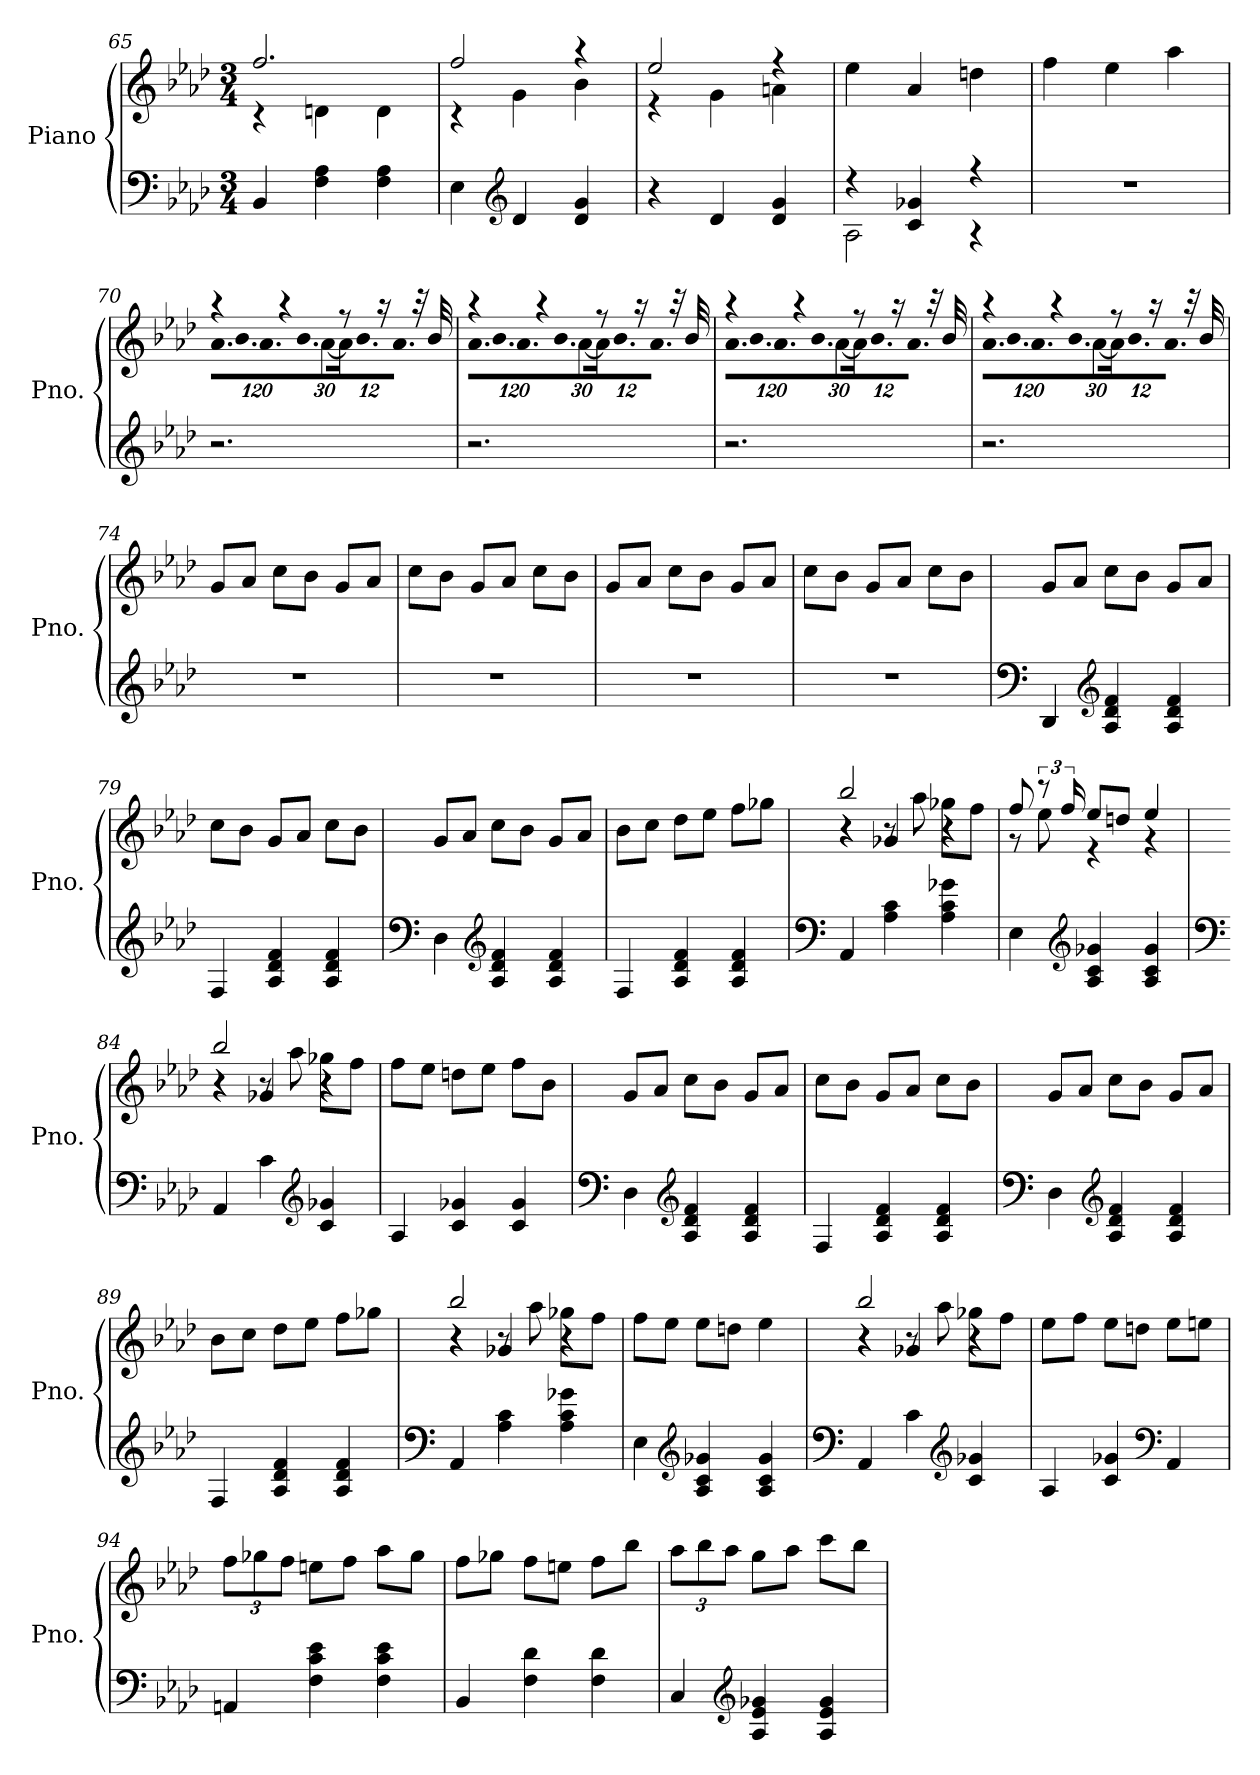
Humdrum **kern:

**kern	**kern
*part1	*part1
*staff2	*staff1
*I"Piano	*
*I'Pno.	*
*clefF4	*clefG2
*k[b-e-a-d-]	*k[b-e-a-d-]
*M3/4	*M3/4
=65	=65
*	*^
4BB-/	2.ff/	4r
4F\ 4A-\	.	4dn\
4F\ 4A-\	.	4d\
=66	=66	=66
4E-\	2ff/	4r
*clefG2	*	*
4d-/	.	4g\
4d-/ 4g/	4r	4b-\
!!LO:PB:g=z	!!
=67	=67	=67
4r	2ee-/	4r
4d-/	.	4g\
4d-/ 4g/	4r	4an\
*	*v	*v
=68	=68
*^	*
4r	2A-\	4ee-\
4c/ 4g-X/	.	4a-/
4r	4r	4ddn\
*v	*v	*
=69	=69
2.r	4ff\
.	4ee-\
.	4aa-\
=70	=70
*	*^
*	*	*Xbrackettup
!	!	!LO:N:vis=16.
2.r	4r	960%103a-\LL
!	!	!LO:N:vis=16.
.	.	960%103b-\
!	!	!LO:N:vis=16.
.	.	960%103a-\
.	4r	.
!	!	!LO:N:vis=16.
.	.	960%103b-\
.	.	[240%17a-\
.	8r	192%7a-\]
!	!	!LO:N:vis=16.
.	.	960%103b-\
.	16r	.
!	!	!LO:N:vis=16.
.	.	960%103a-\JJ
.	32r	.
.	32b-/	.
960ryy	960ryy	.
!!LO:LB:g=z	!!
=71	=71	=71
!	!	!LO:N:vis=16.
2.r	4r	960%103a-\LL
!	!	!LO:N:vis=16.
.	.	960%103b-\
!	!	!LO:N:vis=16.
.	.	960%103a-\
.	4r	.
!	!	!LO:N:vis=16.
.	.	960%103b-\
.	.	[240%17a-\
.	8r	192%7a-\]
!	!	!LO:N:vis=16.
.	.	960%103b-\
.	16r	.
!	!	!LO:N:vis=16.
.	.	960%103a-\JJ
.	32r	.
.	32b-/	.
960ryy	960ryy	.
=72	=72	=72
!	!	!LO:N:vis=16.
2.r	4r	960%103a-\LL
!	!	!LO:N:vis=16.
.	.	960%103b-\
!	!	!LO:N:vis=16.
.	.	960%103a-\
.	4r	.
!	!	!LO:N:vis=16.
.	.	960%103b-\
.	.	[240%17a-\
.	8r	192%7a-\]
!	!	!LO:N:vis=16.
.	.	960%103b-\
.	16r	.
!	!	!LO:N:vis=16.
.	.	960%103a-\JJ
.	32r	.
.	32b-/	.
960ryy	960ryy	.
!!LO:LB:g=z	!!
=73	=73	=73
!	!	!LO:N:vis=16.
2.r	4r	960%103a-\LL
!	!	!LO:N:vis=16.
.	.	960%103b-\
!	!	!LO:N:vis=16.
.	.	960%103a-\
.	4r	.
!	!	!LO:N:vis=16.
.	.	960%103b-\
.	.	[240%17a-\
.	8r	192%7a-\]
!	!	!LO:N:vis=16.
.	.	960%103b-\
.	16r	.
!	!	!LO:N:vis=16.
.	.	960%103a-\JJ
.	32r	.
.	32b-/	.
960ryy	960ryy	.
*	*v	*v
=74	=74
2.r	8g/L
.	8a-/J
.	8cc\L
.	8b-\J
.	8g/L
.	8a-/J
=75	=75
2.r	8cc\L
.	8b-\J
.	8g/L
.	8a-/J
.	8cc\L
.	8b-\J
=76	=76
2.r	8g/L
.	8a-/J
.	8cc\L
.	8b-\J
.	8g/L
.	8a-/J
=77	=77
2.r	8cc\L
.	8b-\J
.	8g/L
.	8a-/J
.	8cc\L
.	8b-\J
!!LO:LB:g=z
=78	=78
*clefF4	*
4DD-/	8g/L
.	8a-/J
*clefG2	*
4A-/ 4d-/ 4f/	8cc\L
.	8b-\J
4A-/ 4d-/ 4f/	8g/L
.	8a-/J
=79	=79
4F/	8cc\L
.	8b-\J
4A-/ 4d-/ 4f/	8g/L
.	8a-/J
4A-/ 4d-/ 4f/	8cc\L
.	8b-\J
=80	=80
*clefF4	*
4D-\	8g/L
.	8a-/J
*clefG2	*
4A-/ 4d-/ 4f/	8cc\L
.	8b-\J
4A-/ 4d-/ 4f/	8g/L
.	8a-/J
=81	=81
4F/	8b-\L
.	8cc\J
4A-/ 4d-/ 4f/	8dd-\L
.	8ee-\J
4A-/ 4d-/ 4f/	8ff\L
.	8gg-X\J
=82	=82
*clefF4	*
*	*^
*	*	*^
4AA-/	2bb-/	4r	4r
4A-\ 4c\	.	8r	4g-X/
.	.	8aa-\	.
4A-\ 4c\ 4g-X\	4r	8gg-X\L	4r
.	.	8ff\J	.
*	*	*v	*v
!!LO:LB:g=z
=83	=83	=83
4E-\	8ff/	8r
*	*brackettup	*
.	12r	8ee-\
.	24ff/	.
*clefG2	*	*
4A-/ 4c/ 4g-X/	8ee-/L	4r
.	8ddn/J	.
4A-/ 4c/ 4g-/	4ee-/	4r
*	*v	*v
=84	=84
*clefF4	*
*	*^
*	*	*^
4AA-/	2bb-/	4r	4r
4c\	.	8r	4g-X/
.	.	8aa-\	.
*clefG2	*	*	*
4c/ 4g-X/	4r	8gg-X\L	4r
.	.	8ff\J	.
*	*v	*v	*v
=85	=85
4A-/	8ff\L
.	8ee-\J
4c/ 4g-X/	8ddn\L
.	8ee-\J
4c/ 4g-/	8ff\L
.	8b-\J
=86	=86
*clefF4	*
4D-\	8g/L
.	8a-/J
*clefG2	*
4A-/ 4d-/ 4f/	8cc\L
.	8b-\J
4A-/ 4d-/ 4f/	8g/L
.	8a-/J
=87	=87
4F/	8cc\L
.	8b-\J
4A-/ 4d-/ 4f/	8g/L
.	8a-/J
4A-/ 4d-/ 4f/	8cc\L
.	8b-\J
!!LO:LB:g=z
=88	=88
*clefF4	*
4D-\	8g/L
.	8a-/J
*clefG2	*
4A-/ 4d-/ 4f/	8cc\L
.	8b-\J
4A-/ 4d-/ 4f/	8g/L
.	8a-/J
=89	=89
4F/	8b-\L
.	8cc\J
4A-/ 4d-/ 4f/	8dd-\L
.	8ee-\J
4A-/ 4d-/ 4f/	8ff\L
.	8gg-X\J
=90	=90
*clefF4	*
*	*^
*	*	*^
4AA-/	2bb-/	4r	4r
4A-\ 4c\	.	8r	4g-X/
.	.	8aa-\	.
4A-\ 4c\ 4g-X\	4r	8gg-X\L	4r
.	.	8ff\J	.
*	*v	*v	*v
=91	=91
4E-\	8ff\L
.	8ee-\J
*clefG2	*
4A-/ 4c/ 4g-X/	8ee-\L
.	8ddn\J
4A-/ 4c/ 4g-/	4ee-\
=92	=92
*clefF4	*
*	*^
*	*	*^
4AA-/	2bb-/	4r	4r
4c\	.	8r	4g-X/
.	.	8aa-\	.
*clefG2	*	*	*
4c/ 4g-X/	4r	8gg-X\L	4r
.	.	8ff\J	.
*	*v	*v	*v
!!LO:PB:g=z
=93	=93
4A-/	8ee-\L
.	8ff\J
4c/ 4g-X/	8ee-\L
.	8ddn\J
*clefF4	*
4AA-/	8ee-\L
.	8een\J
=94	=94
*	*Xbrackettup
4AAn/	12ff\L
.	12gg-X\
.	12ff\J
4F\ 4c\ 4e-\	8een\L
.	8ff\J
4F\ 4c\ 4e-\	8aa-\L
.	8gg-\J
=95	=95
4BB-/	8ff\L
.	8gg-X\J
4F\ 4d-\	8ff\L
.	8een\J
4F\ 4d-\	8ff\L
.	8bb-\J
=96	=96
4C/	12aa-\L
.	12bb-\
.	12aa-\J
*clefG2	*
4A-/ 4e-/ 4g-X/	8gg\L
.	8aa-\J
4A-/ 4e-/ 4g-/	8ccc\L
.	8bb-\J
=	=
*-	*-
